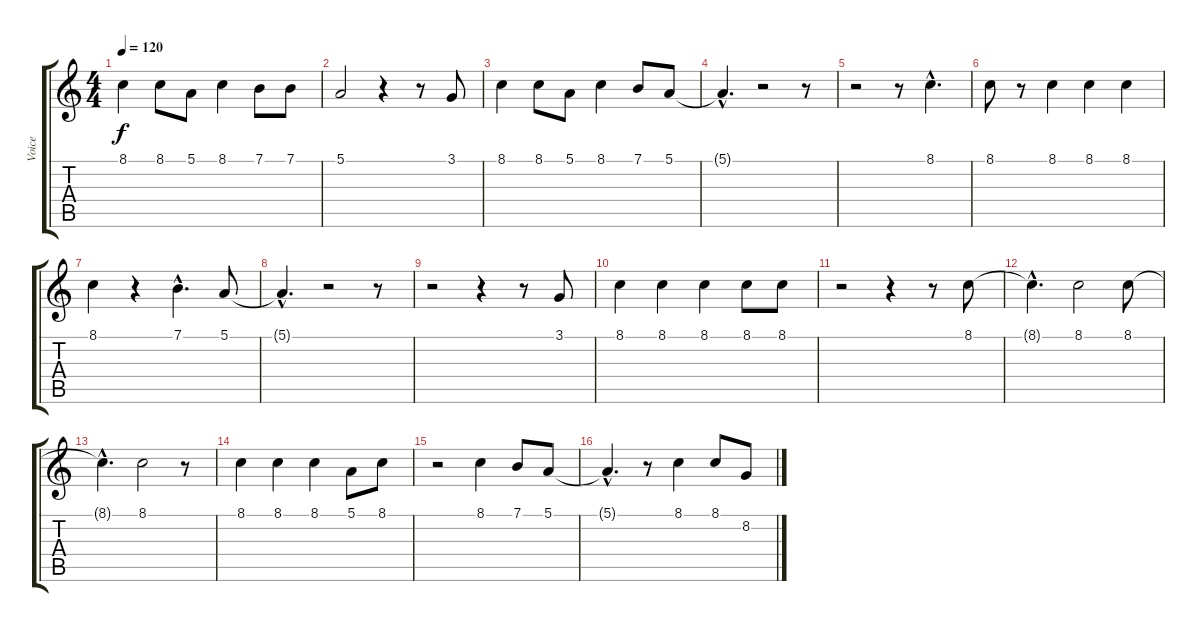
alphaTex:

\track ("Voice" "Voice") {instrument brightacousticpiano}
\staff {score tabs}
\tuning (E4 B3 G3 D3 A2 E2) {hide}
\ts (4 4)
\tempo 120
\clef g2
\ks c
8.1.4{dy f} 8.1.8 5.1.8 8.1.4 7.1.8 7.1.8 |
5.1.2 r.4 r.8 3.1.8 |
8.1.4 8.1.8 5.1.8 8.1.4 7.1.8 5.1.8 |
5.1{hac t}.4{d} r.2 r.8 |
r.2 r.8 8.1{hac}.4{d} |
8.1.8 r.8 8.1.4 8.1.4 8.1.4 |
8.1.4 r.4 7.1{hac}.4{d} 5.1.8 |
5.1{hac t}.4{d} r.2 r.8 |
r.2 r.4 r.8 3.1.8 |
8.1.4 8.1.4 8.1.4 8.1.8 8.1.8 |
r.2 r.4 r.8 8.1.8 |
8.1{hac t}.4{d} 8.1.2 8.1.8 |
8.1{hac t}.4{d} 8.1.2 r.8 |
8.1.4 8.1.4 8.1.4 5.1.8 8.1.8 |
r.2 8.1.4 7.1.8 5.1.8 |
5.1{hac t}.4{d} r.8 8.1.4 8.1.8 8.2.8
